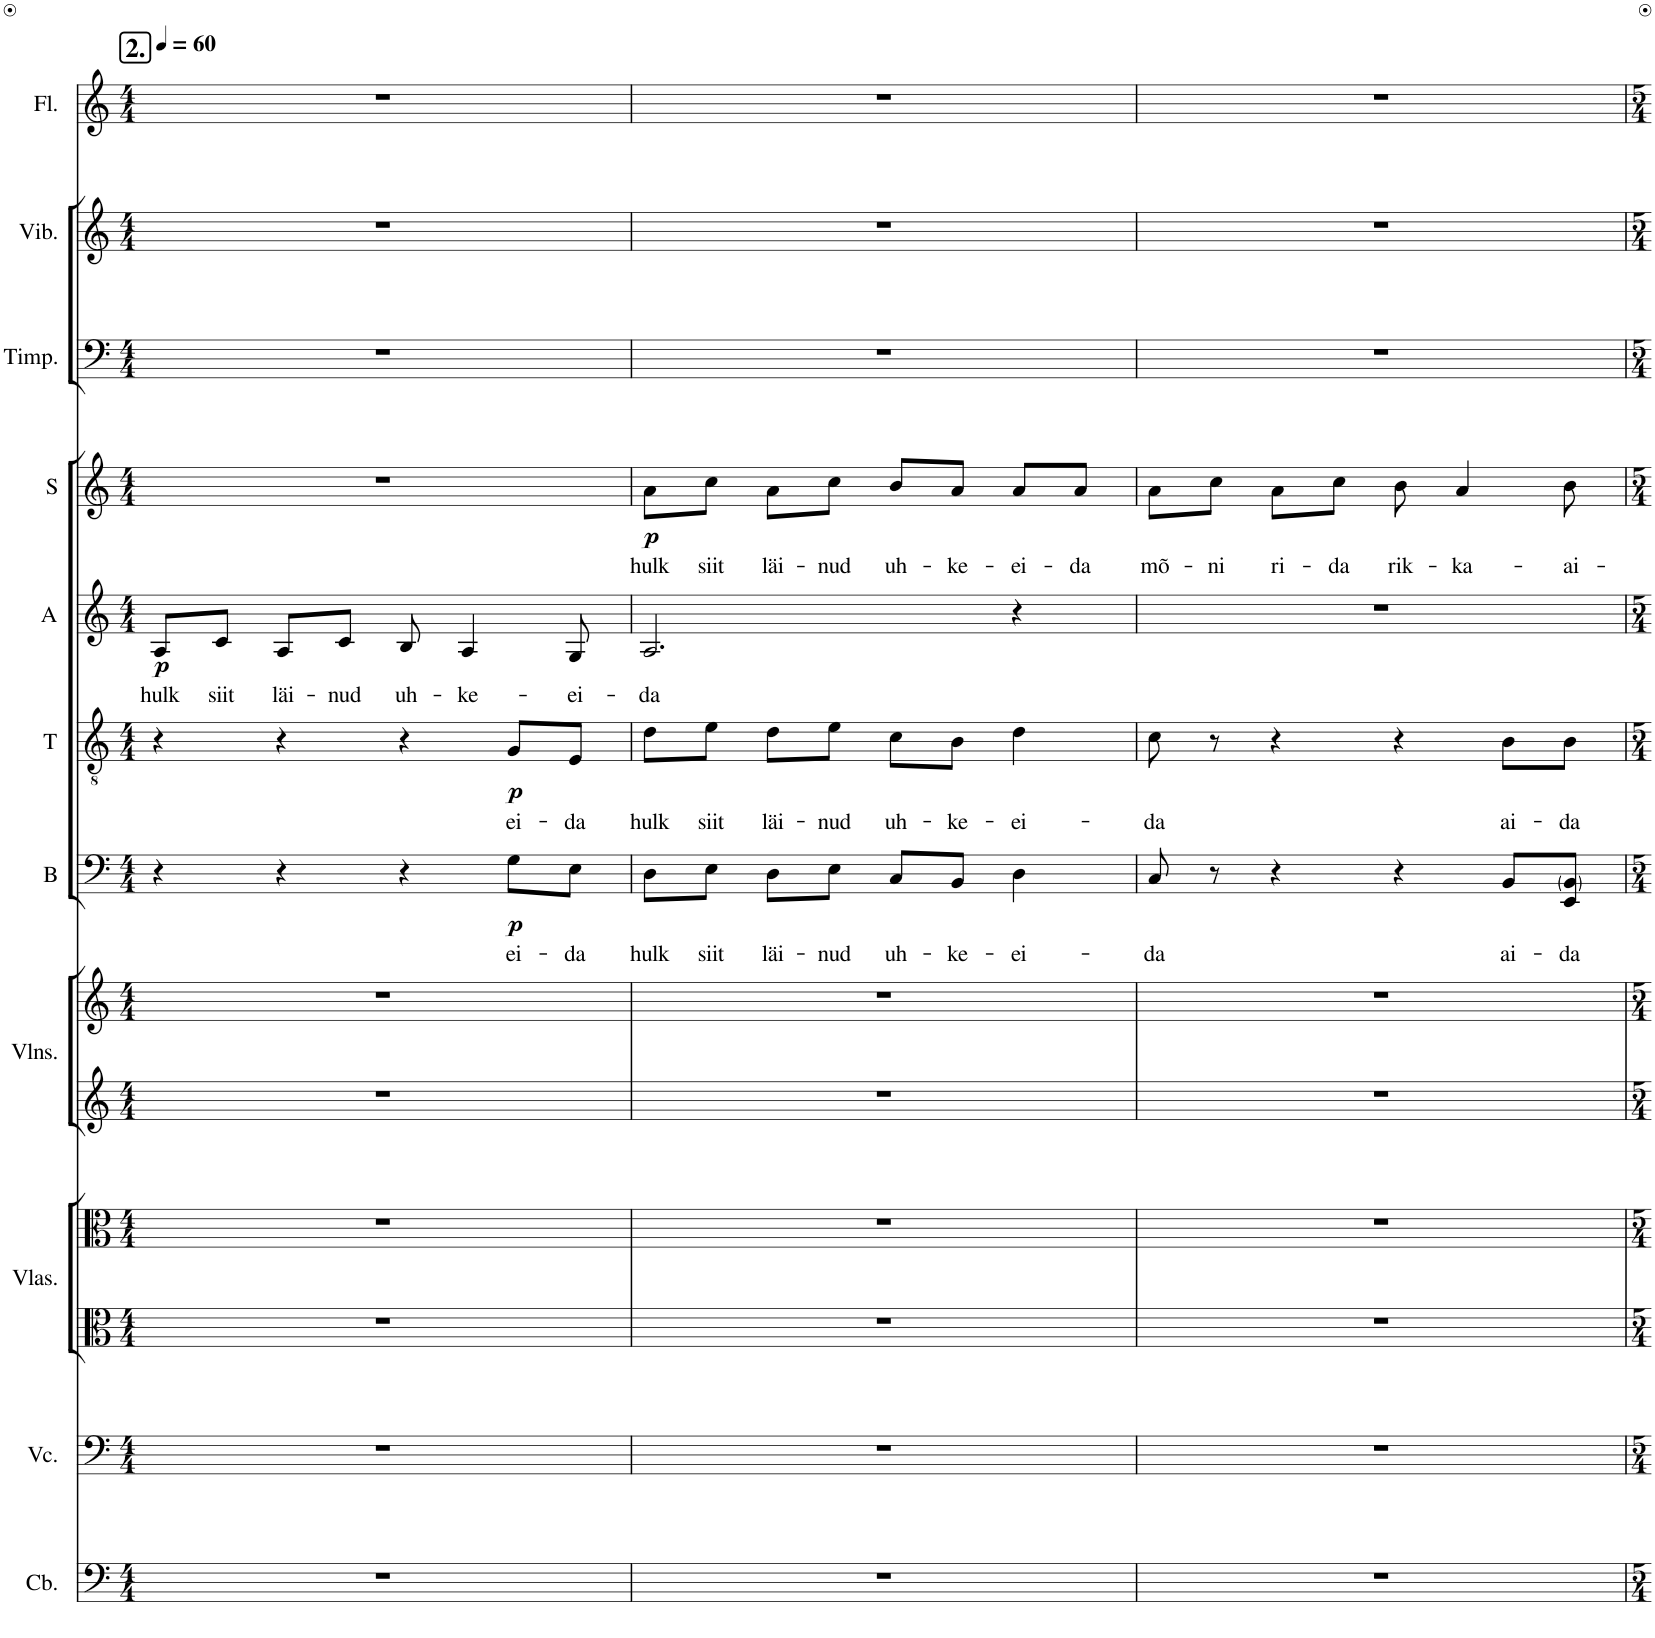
**kern	**kern	**kern	**kern	**kern	**kern	**kern	**text	**dynam	**kern	**text	**dynam	**kern	**text	**dynam	**kern	**text	**dynam	**kern	**kern	**kern
*part11	*part10	*part9	*part9	*part8	*part8	*part7	*part7	*part7	*part6	*part6	*part6	*part5	*part5	*part5	*part4	*part4	*part4	*part3	*part2	*part1
*staff13	*staff12	*staff11	*staff10	*staff9	*staff8	*staff7	*staff7	*staff7	*staff6	*staff6	*staff6	*staff5	*staff5	*staff5	*staff4	*staff4	*staff4	*staff3	*staff2	*staff1
*I"Contrabass	*I"Violoncello	*I"Violas	*	*I"Violins	*	*I"B	*	*	*I"T	*	*	*I"A	*	*	*I"S	*	*	*I"Timpani	*I"Vibraphone	*I"Flute
*I'Cb.	*I'Vc.	*I'Vlas.	*	*I'Vlns.	*	*I'B	*	*	*I'T	*	*	*I'A	*	*	*I'S	*	*	*I'Timp.	*I'Vib.	*I'Fl.
!!LO:PB:g=z
*clefF4	*clefF4	*clefC3	*clefC3	*clefG2	*clefG2	*clefF4	*	*	*clefGv2	*	*	*clefG2	*	*	*clefG2	*	*	*clefF4	*clefG2	*clefG2
*Trd7c12	*	*	*	*	*	*	*	*	*	*	*	*Trd1c2	*	*	*	*	*	*	*	*
*k[]	*k[]	*k[]	*k[]	*k[]	*k[]	*k[]	*	*	*k[]	*	*	*k[]	*	*	*k[]	*	*	*k[]	*k[]	*k[]
*M4/4	*M4/4	*M4/4	*M4/4	*M4/4	*M4/4	*M4/4	*	*	*M4/4	*	*	*M4/4	*	*	*M4/4	*	*	*M4/4	*M4/4	*M4/4
*MM60	*MM60	*MM60	*MM60	*MM60	*MM60	*MM60	*	*	*MM60	*	*	*MM60	*	*	*MM60	*	*	*MM60	*MM60	*MM60
!!LO:REH:place=s1:a:B:cj:fs=14:t=2.
=16	=16	=16	=16	=16	=16	=16	=16	=16	=16	=16	=16	=16	=16	=16	=16	=16	=16	=16	=16	=16
!	!	!	!	!	!	!	!	!	!	!	!	!	!LO:LY:b	!LO:DY:b	!	!	!	!	!	!
1r	1r	1r	1r	1r	1r	4r	.	.	4r	.	.	8A/L	hulk	p	1r	.	.	1r	1r	1r
!	!	!	!	!	!	!	!	!	!	!	!	!	!LO:LY:b	!	!	!	!	!	!	!
.	.	.	.	.	.	.	.	.	.	.	.	8c/J	siit	.	.	.	.	.	.	.
!	!	!	!	!	!	!	!	!	!	!	!	!	!LO:LY:b	!	!	!	!	!	!	!
.	.	.	.	.	.	4r	.	.	4r	.	.	8A/L	läi-	.	.	.	.	.	.	.
!	!	!	!	!	!	!	!	!	!	!	!	!	!LO:LY:b	!	!	!	!	!	!	!
.	.	.	.	.	.	.	.	.	.	.	.	8c/J	-nud	.	.	.	.	.	.	.
!	!	!	!	!	!	!	!	!	!	!	!	!	!LO:LY:b	!	!	!	!	!	!	!
.	.	.	.	.	.	4r	.	.	4r	.	.	8B/	uh-	.	.	.	.	.	.	.
!	!	!	!	!	!	!	!	!	!	!	!	!	!LO:LY:b	!	!	!	!	!	!	!
.	.	.	.	.	.	.	.	.	.	.	.	4A/	-ke-	.	.	.	.	.	.	.
!	!	!	!	!	!	!	!LO:LY:b	!LO:DY:b	!	!LO:LY:b	!LO:DY:b	!	!	!	!	!	!	!	!	!
.	.	.	.	.	.	8G\L	-ei-	p	8G/L	-ei-	p	.	.	.	.	.	.	.	.	.
!	!	!	!	!	!	!	!LO:LY:b	!	!	!LO:LY:b	!	!	!LO:LY:b	!	!	!	!	!	!	!
.	.	.	.	.	.	8E\J	-da	.	8E/J	-da	.	8G/	-ei-	.	.	.	.	.	.	.
=17	=17	=17	=17	=17	=17	=17	=17	=17	=17	=17	=17	=17	=17	=17	=17	=17	=17	=17	=17	=17
!	!	!	!	!	!	!	!LO:LY:b	!	!	!LO:LY:b	!	!	!LO:LY:b	!	!	!LO:LY:b	!LO:DY:b	!	!	!
1r	1r	1r	1r	1r	1r	8D\L	hulk	.	8d\L	hulk	.	2.A/	-da	.	8a\L	hulk	p	1r	1r	1r
!	!	!	!	!	!	!	!LO:LY:b	!	!	!LO:LY:b	!	!	!	!	!	!LO:LY:b	!	!	!	!
.	.	.	.	.	.	8E\J	siit	.	8e\J	siit	.	.	.	.	8cc\J	siit	.	.	.	.
!	!	!	!	!	!	!	!LO:LY:b	!	!	!LO:LY:b	!	!	!	!	!	!LO:LY:b	!	!	!	!
.	.	.	.	.	.	8D\L	läi-	.	8d\L	läi-	.	.	.	.	8a\L	läi-	.	.	.	.
!	!	!	!	!	!	!	!LO:LY:b	!	!	!LO:LY:b	!	!	!	!	!	!LO:LY:b	!	!	!	!
.	.	.	.	.	.	8E\J	-nud	.	8e\J	-nud	.	.	.	.	8cc\J	-nud	.	.	.	.
!	!	!	!	!	!	!	!LO:LY:b	!	!	!LO:LY:b	!	!	!	!	!	!LO:LY:b	!	!	!	!
.	.	.	.	.	.	8C/L	uh-	.	8c\L	uh-	.	.	.	.	8b/L	uh-	.	.	.	.
!	!	!	!	!	!	!	!LO:LY:b	!	!	!LO:LY:b	!	!	!	!	!	!LO:LY:b	!	!	!	!
.	.	.	.	.	.	8BB/J	-ke-	.	8B\J	-ke-	.	.	.	.	8a/J	-ke-	.	.	.	.
!	!	!	!	!	!	!	!LO:LY:b	!	!	!LO:LY:b	!	!	!	!	!	!LO:LY:b	!	!	!	!
.	.	.	.	.	.	4D\	-ei-	.	4d\	-ei-	.	4r	.	.	8a/L	-ei-	.	.	.	.
!	!	!	!	!	!	!	!	!	!	!	!	!	!	!	!	!LO:LY:b	!	!	!	!
.	.	.	.	.	.	.	.	.	.	.	.	.	.	.	8a/J	-da	.	.	.	.
=18	=18	=18	=18	=18	=18	=18	=18	=18	=18	=18	=18	=18	=18	=18	=18	=18	=18	=18	=18	=18
!	!	!	!	!	!	!	!LO:LY:b	!	!	!LO:LY:b	!	!	!	!	!	!LO:LY:b	!	!	!	!
1r	1r	1r	1r	1r	1r	8C/	-da	.	8c\	-da	.	1r	.	.	8a\L	mõ-	.	1r	1r	1r
!	!	!	!	!	!	!	!	!	!	!	!	!	!	!	!	!LO:LY:b	!	!	!	!
.	.	.	.	.	.	8r	.	.	8r	.	.	.	.	.	8cc\J	-ni	.	.	.	.
!	!	!	!	!	!	!	!	!	!	!	!	!	!	!	!	!LO:LY:b	!	!	!	!
.	.	.	.	.	.	4r	.	.	4r	.	.	.	.	.	8a\L	ri-	.	.	.	.
!	!	!	!	!	!	!	!	!	!	!	!	!	!	!	!	!LO:LY:b	!	!	!	!
.	.	.	.	.	.	.	.	.	.	.	.	.	.	.	8cc\J	-da	.	.	.	.
!	!	!	!	!	!	!	!	!	!	!	!	!	!	!	!	!LO:LY:b	!	!	!	!
.	.	.	.	.	.	4r	.	.	4r	.	.	.	.	.	8b\	rik-	.	.	.	.
!	!	!	!	!	!	!	!	!	!	!	!	!	!	!	!	!LO:LY:b	!	!	!	!
.	.	.	.	.	.	.	.	.	.	.	.	.	.	.	4a/	-ka-	.	.	.	.
!	!	!	!	!	!	!	!LO:LY:b	!	!	!LO:LY:b	!	!	!	!	!	!	!	!	!	!
.	.	.	.	.	.	8BB/L	-ai-	.	8B\L	ai-	.	.	.	.	.	.	.	.	.	.
!	!	!	!	!	!	!	!LO:LY:b	!	!	!LO:LY:b	!	!	!	!	!	!LO:LY:b	!	!	!	!
.	.	.	.	.	.	8EE/ 8BB/J	-da	.	8B\J	-da	.	.	.	.	8b\	-ai-	.	.	.	.
=	=	=	=	=	=	=	=	=	=	=	=	=	=	=	=	=	=	=	=	=
*-	*-	*-	*-	*-	*-	*-	*-	*-	*-	*-	*-	*-	*-	*-	*-	*-	*-	*-	*-	*-
